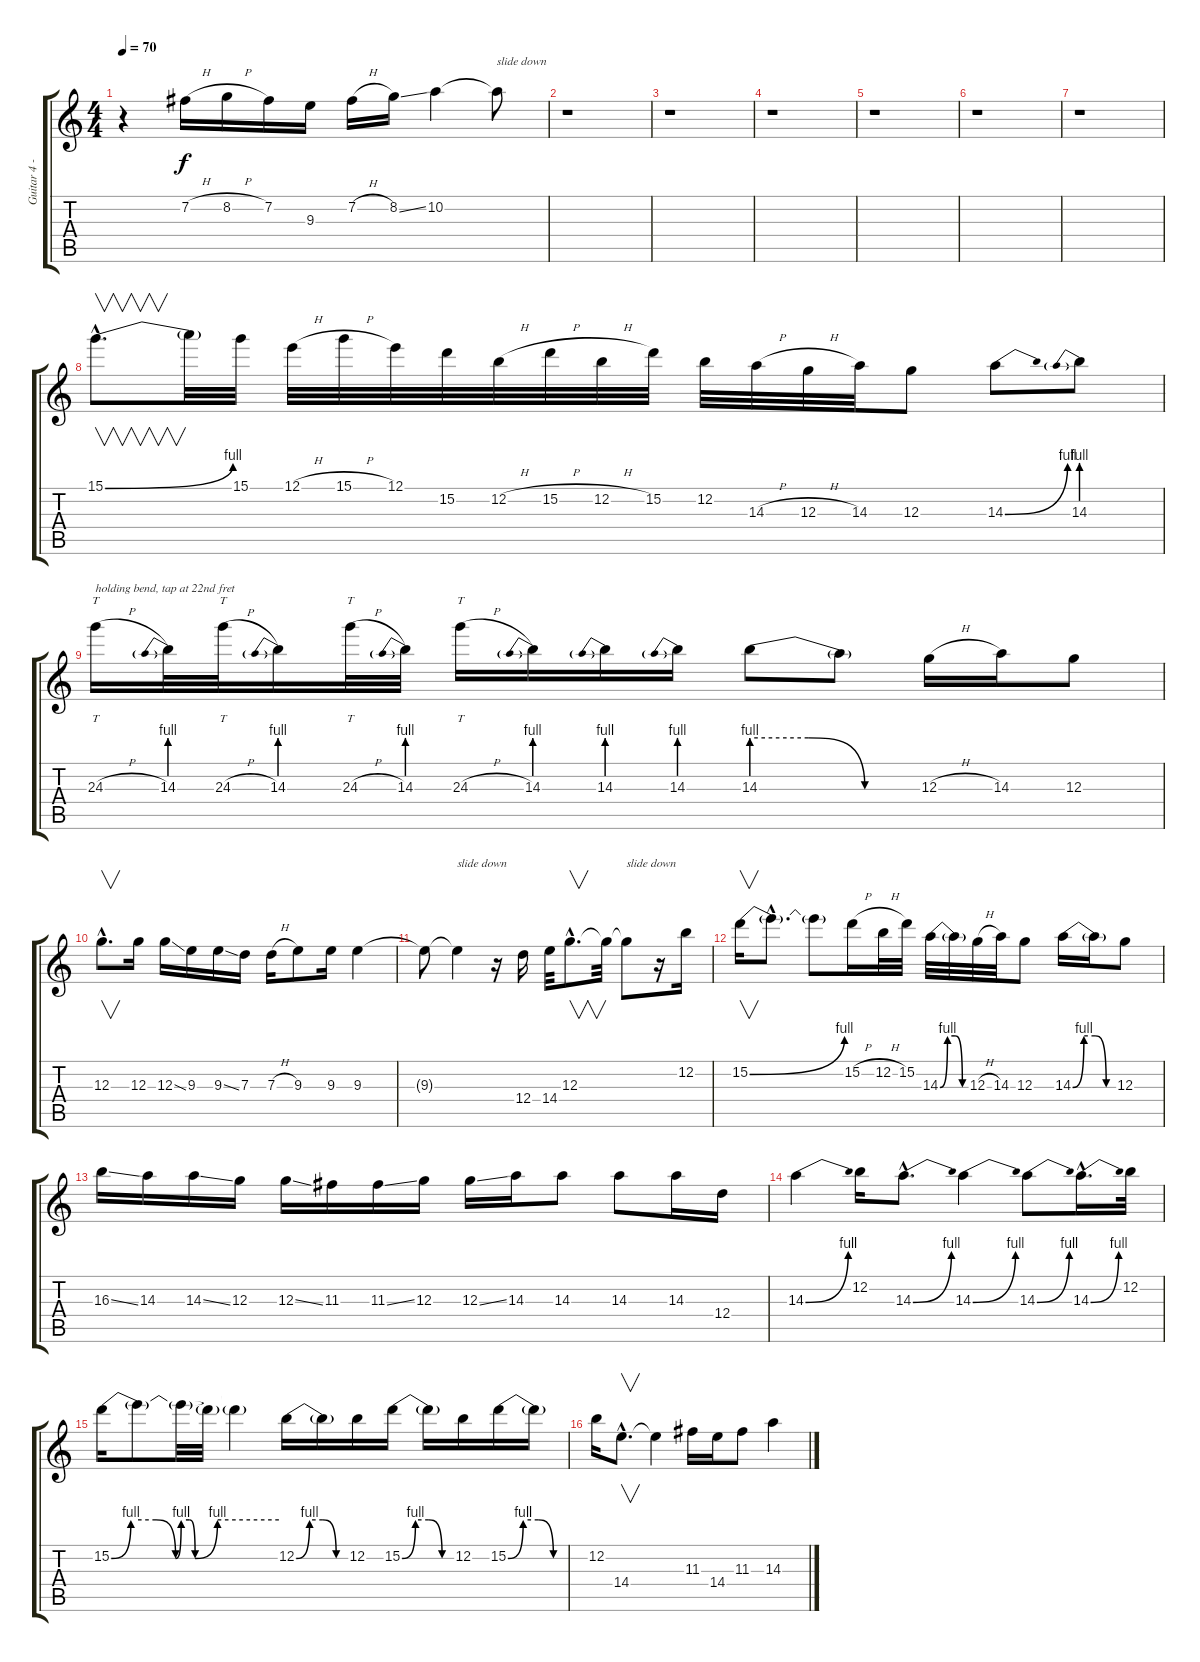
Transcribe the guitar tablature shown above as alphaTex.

\track ("Guitar 4 - wah/wah" "Guitar 4 -") {instrument distortionguitar}
\staff {score tabs}
\tuning (E4 B3 G3 D3 A2 E2) {hide}
\ts (4 4)
\tempo 70
\clef g2
\ks c
r.4{dy f} 7.2{h}.16 8.2{h}.16 7.2.16 9.3.16 7.2{h}.16 8.2{ss}.16 10.2.4 10.2{t}.8{txt "slide down"} |
r.1 |
r.1 |
r.1 |
r.1 |
r.1 |
r.1 |
15.1{be (bend 0 0 60 4) hac}.8{v d} 15.1{t}.32 15.1.32 12.1{h}.32 15.1{h}.32 12.1.32 15.2.32 12.2{h}.32 15.2{h}.32 12.2{h}.32 15.2.32 12.2.32 14.3{h}.32 12.3{h}.32 14.3.32 12.3.8 14.3{be (bend 0 0 60 4)}.8 14.3{be (prebend 0 4 60 4)}.8 |
24.3{h}.16{tt txt "holding bend, tap at 22nd fret"} 14.3{be (prebend 0 4 60 4)}.32 24.3{h}.32{tt} 14.3{be (prebend 0 4 60 4)}.16 24.3{h}.32{tt} 14.3{be (prebend 0 4 60 4)}.32 24.3{h}.16{tt} 14.3{be (prebend 0 4 60 4)}.16 14.3{be (prebend 0 4 60 4)}.16 14.3{be (prebend 0 4 60 4)}.16 14.3{be (custom 0 4 20 4 40 0 60 0)}.8 14.3{t}.8 12.3{h}.16 14.3.16 12.3.8 |
12.3{hac}.8{v d} 12.3.16 12.3{ss}.16 9.3.16 9.3{ss}.16 7.3.16 7.3{h}.16 9.3.8 9.3.16 9.3.4 |
9.3{t}.8 9.3{t}.4{txt "slide down"} r.16 12.4.16 14.4.32 12.3{hac}.8{v d} 12.3{t}.32 12.3{t}.8{txt "slide down"} r.16 12.2.16 |
15.2{be (bend 0 0 60 4)}.16{v} 15.2{hac t}.8{d} 15.2{t}.8 15.2{h}.16 12.2{h}.32 15.2.32 14.3{be (custom 0 0 15 4 30 4 45 0 60 0)}.32 14.3{t}.32 12.3{h}.32 14.3.32 12.3.8 14.3{be (custom 0 0 15 4 30 4 45 0 60 0)}.16 14.3{t}.16 12.3.8 |
16.3{ss}.16 14.3.16 14.3{ss}.16 12.3.16 12.3{ss}.16 11.3.16 11.3{ss}.16 12.3.16 12.3{ss}.16 14.3.16 14.3.8 14.3.8 14.3.16 12.4.16 |
14.3{be (bend 0 0 60 4)}.4 12.2.16 14.3{be (bend 0 0 60 4) hac}.8{d} 14.3{be (bend 0 0 60 4)}.4 14.3{be (bend 0 0 60 4)}.8 14.3{be (bend 0 0 60 4) hac}.16{d} 12.2.32 |
15.2{be (custom 0 0 7 4 16 4 23 0 25 4 28 4 30 0 38 4 60 4)}.16 15.2{t}.8 15.2{t}.32 15.2{t}.32 15.2{t}.4 12.2{be (custom 0 0 15 4 30 4 45 0 60 0)}.16 12.2{t}.16 12.2.16 15.2{be (custom 0 0 15 4 30 4 45 0 60 0)}.16 15.2{t}.16 12.2.16 15.2{be (custom 0 0 15 4 30 4 45 0 60 0)}.16 15.2{t}.16 |
12.2.16 14.4{hac}.8{v d} 14.4{t}.4 11.3.16 14.4.16 11.3.8 14.3.4
